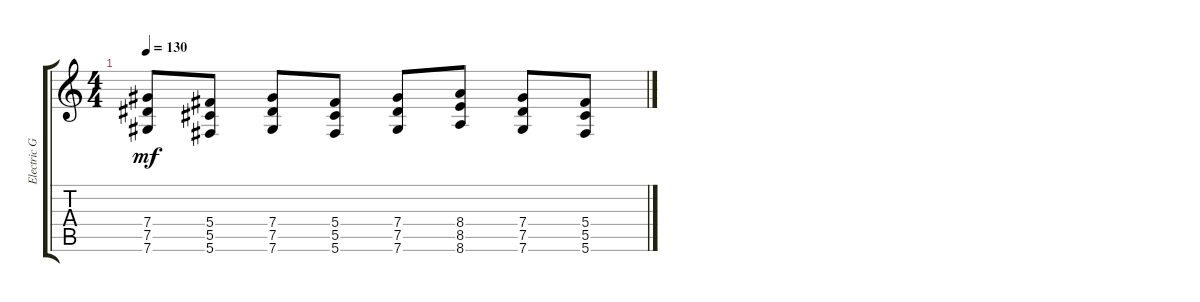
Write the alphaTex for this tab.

\track ("Electric Guitar" "Electric G") {instrument distortionguitar}
\staff {score tabs}
\tuning (Eb4 Bb3 Gb3 Db3 Ab2 Db2) {hide}
\ts (4 4)
\tempo 130
\clef g2
\ks c
(7.4 7.5 7.6).8{dy mf} (5.4 5.5 5.6).8 (7.4 7.5 7.6).8 (5.4 5.5 5.6).8 (7.4 7.5 7.6).8 (8.4 8.5 8.6).8 (7.4 7.5 7.6).8 (5.4 5.5 5.6).8
